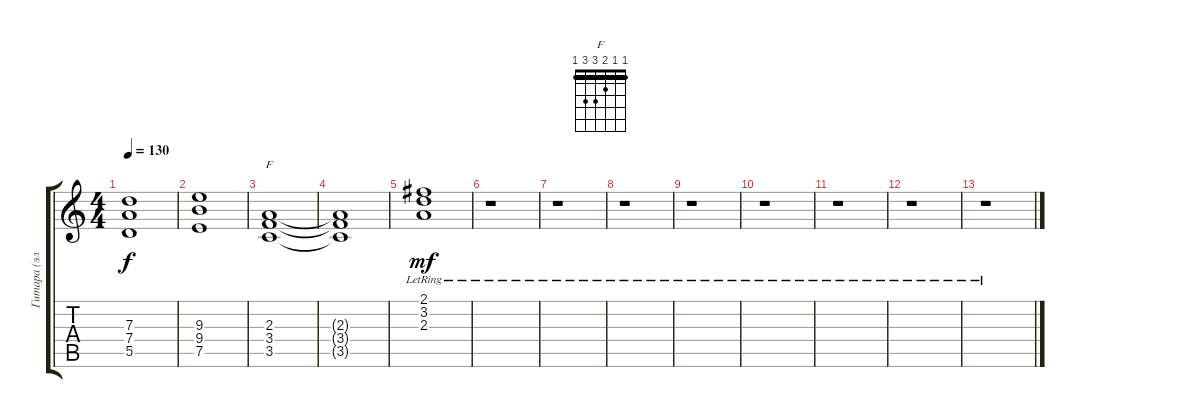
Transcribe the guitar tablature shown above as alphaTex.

\track ("Гитара (электро)" "Гитара (эл") {instrument distortionguitar}
\staff {score tabs}
\tuning (E4 B3 G3 D3 A2 E2) {hide}
\chord ("F" 1 1 2 3 3 1) {barre 1}
\ts (4 4)
\tempo 130
\clef g2
\ks c
(7.3 7.4 5.5).1{dy f} |
(9.3 9.4 7.5).1 |
(2.3 3.4 3.5).1{ch "F"} |
(2.3{t} 3.4{t} 3.5{t}).1 |
(2.1{lr} 3.2{lr} 2.3{lr}).1{dy mf} |
r.1 |
r.1 |
r.1 |
r.1 |
r.1 |
r.1 |
r.1 |
r.1
